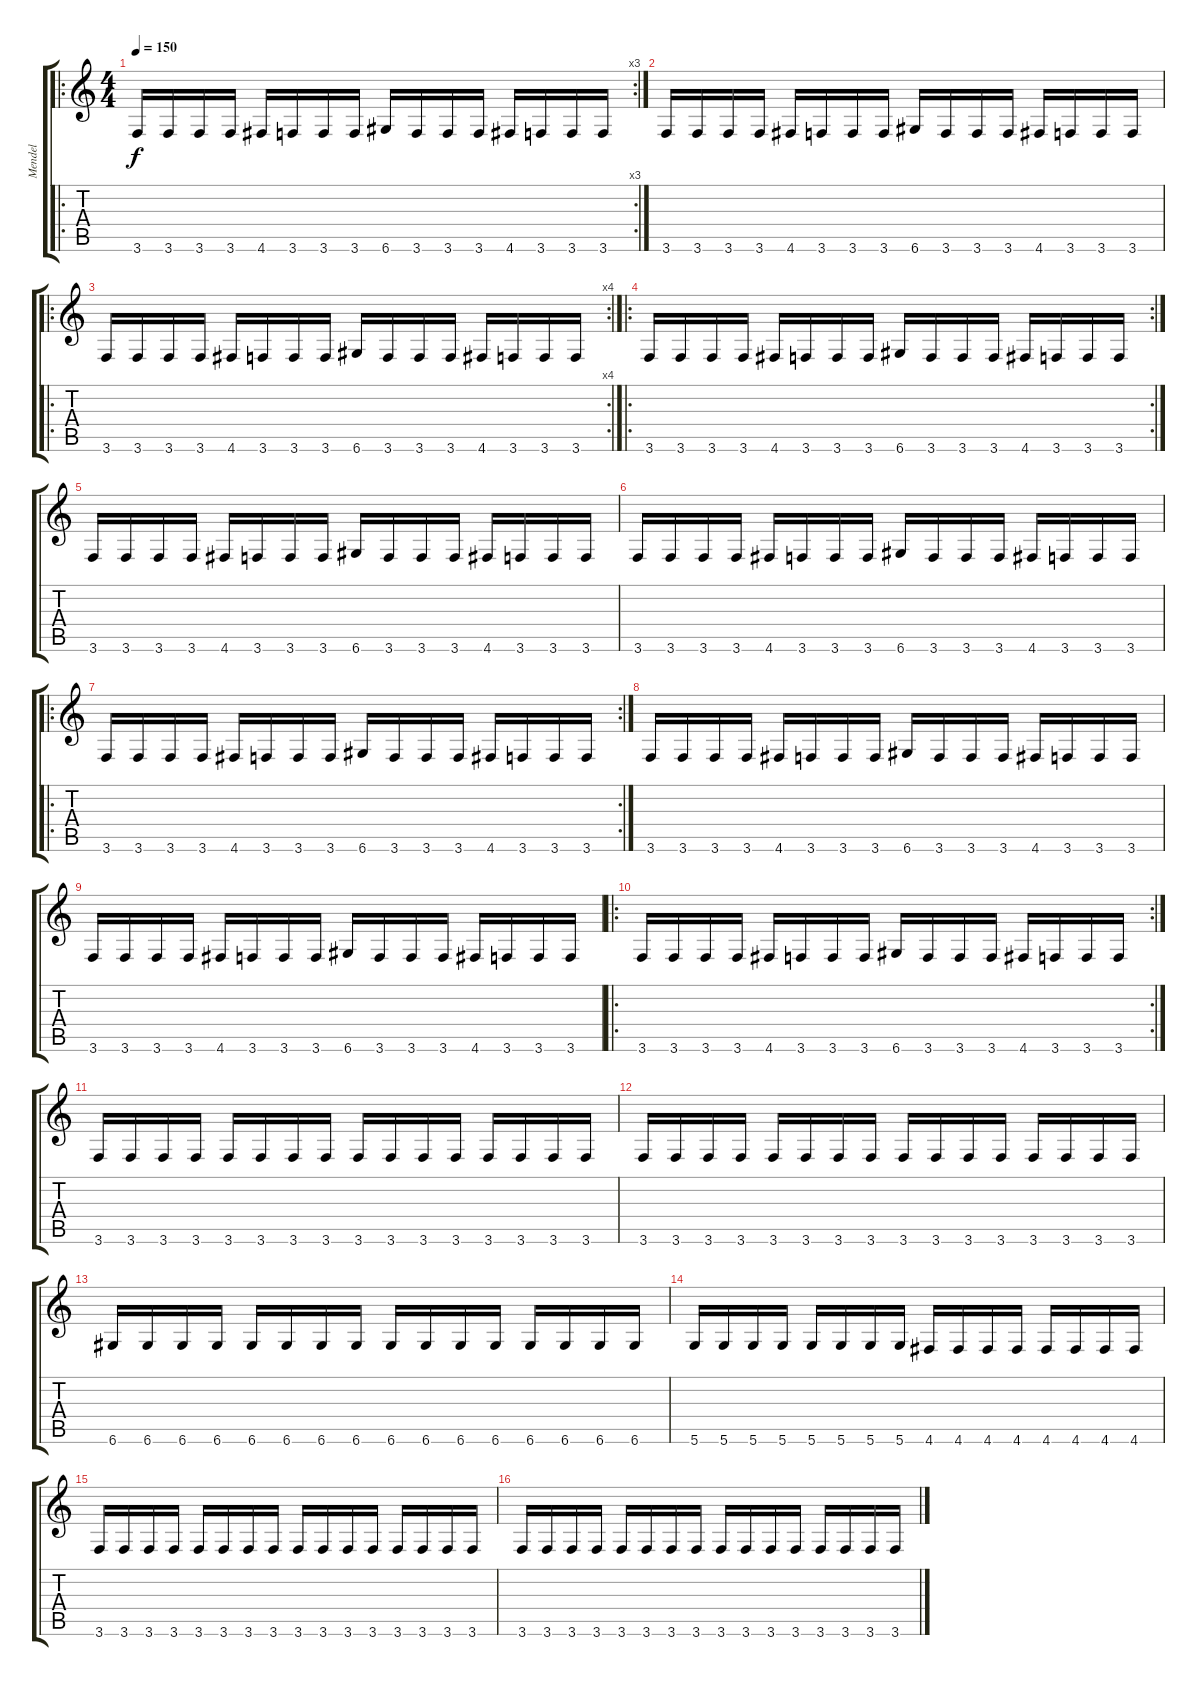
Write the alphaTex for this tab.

\track ("Mendel" "Mendel") {instrument overdrivenguitar}
\staff {score tabs}
\tuning (E4 B3 G3 D3 A2 D2) {hide}
\ro
\rc 3
\ts (4 4)
\tempo 150
\clef g2
\ks c
3.6.16{dy f instrument overdrivenguitar} 3.6.16 3.6.16 3.6.16 4.6.16 3.6.16 3.6.16 3.6.16 6.6.16 3.6.16 3.6.16 3.6.16 4.6.16 3.6.16 3.6.16 3.6.16 |
3.6.16 3.6.16 3.6.16 3.6.16 4.6.16 3.6.16 3.6.16 3.6.16 6.6.16 3.6.16 3.6.16 3.6.16 4.6.16 3.6.16 3.6.16 3.6.16 |
\ro
\rc 4
3.6.16 3.6.16 3.6.16 3.6.16 4.6.16 3.6.16 3.6.16 3.6.16 6.6.16 3.6.16 3.6.16 3.6.16 4.6.16 3.6.16 3.6.16 3.6.16 |
\ro
\rc 2
3.6.16 3.6.16 3.6.16 3.6.16 4.6.16 3.6.16 3.6.16 3.6.16 6.6.16 3.6.16 3.6.16 3.6.16 4.6.16 3.6.16 3.6.16 3.6.16 |
3.6.16 3.6.16 3.6.16 3.6.16 4.6.16 3.6.16 3.6.16 3.6.16 6.6.16 3.6.16 3.6.16 3.6.16 4.6.16 3.6.16 3.6.16 3.6.16 |
3.6.16 3.6.16 3.6.16 3.6.16 4.6.16 3.6.16 3.6.16 3.6.16 6.6.16 3.6.16 3.6.16 3.6.16 4.6.16 3.6.16 3.6.16 3.6.16 |
\ro
\rc 2
3.6.16 3.6.16 3.6.16 3.6.16 4.6.16 3.6.16 3.6.16 3.6.16 6.6.16 3.6.16 3.6.16 3.6.16 4.6.16 3.6.16 3.6.16 3.6.16 |
3.6.16 3.6.16 3.6.16 3.6.16 4.6.16 3.6.16 3.6.16 3.6.16 6.6.16 3.6.16 3.6.16 3.6.16 4.6.16 3.6.16 3.6.16 3.6.16 |
3.6.16 3.6.16 3.6.16 3.6.16 4.6.16 3.6.16 3.6.16 3.6.16 6.6.16 3.6.16 3.6.16 3.6.16 4.6.16 3.6.16 3.6.16 3.6.16 |
\ro
\rc 2
3.6.16 3.6.16 3.6.16 3.6.16 4.6.16 3.6.16 3.6.16 3.6.16 6.6.16 3.6.16 3.6.16 3.6.16 4.6.16 3.6.16 3.6.16 3.6.16 |
3.6.16 3.6.16 3.6.16 3.6.16 3.6.16 3.6.16 3.6.16 3.6.16 3.6.16 3.6.16 3.6.16 3.6.16 3.6.16 3.6.16 3.6.16 3.6.16 |
3.6.16 3.6.16 3.6.16 3.6.16 3.6.16 3.6.16 3.6.16 3.6.16 3.6.16 3.6.16 3.6.16 3.6.16 3.6.16 3.6.16 3.6.16 3.6.16 |
6.6.16 6.6.16 6.6.16 6.6.16 6.6.16 6.6.16 6.6.16 6.6.16 6.6.16 6.6.16 6.6.16 6.6.16 6.6.16 6.6.16 6.6.16 6.6.16 |
5.6.16 5.6.16 5.6.16 5.6.16 5.6.16 5.6.16 5.6.16 5.6.16 4.6.16 4.6.16 4.6.16 4.6.16 4.6.16 4.6.16 4.6.16 4.6.16 |
3.6.16 3.6.16 3.6.16 3.6.16 3.6.16 3.6.16 3.6.16 3.6.16 3.6.16 3.6.16 3.6.16 3.6.16 3.6.16 3.6.16 3.6.16 3.6.16 |
3.6.16 3.6.16 3.6.16 3.6.16 3.6.16 3.6.16 3.6.16 3.6.16 3.6.16 3.6.16 3.6.16 3.6.16 3.6.16 3.6.16 3.6.16 3.6.16
